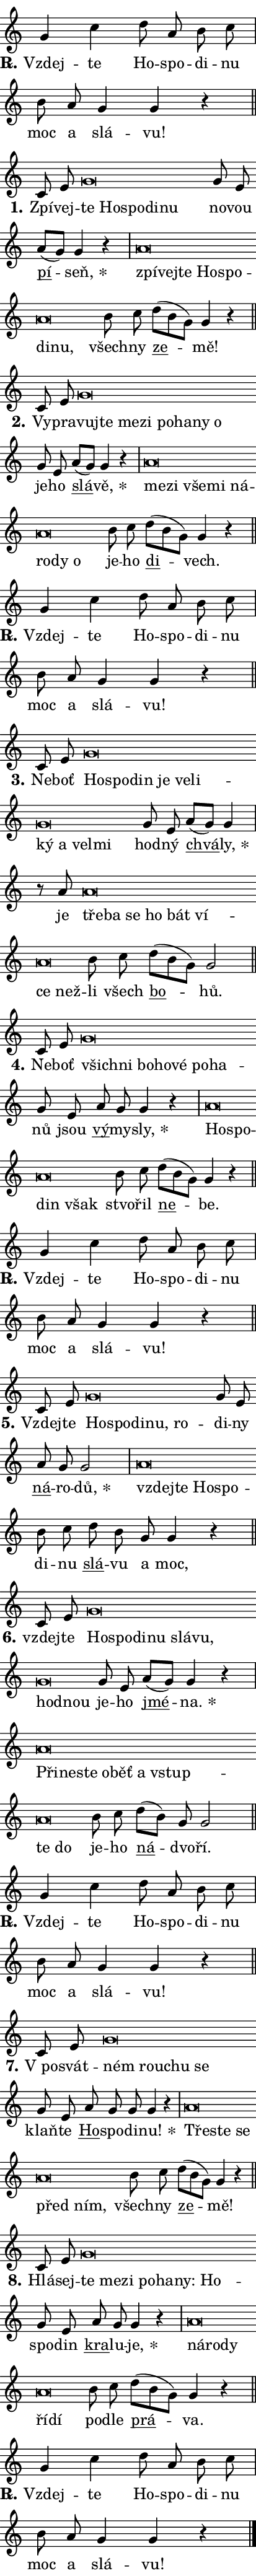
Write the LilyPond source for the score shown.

\version "2.22.1"
\header { tagline = "" }
\paper {
  indent = 0\cm
  top-margin = 0\cm
  right-margin = 0\cm
  bottom-margin = 0\cm
  left-margin = 0\cm
  paper-width = 7\cm
  page-breaking = #ly:one-page-breaking
  system-system-spacing.basic-distance = #11
  score-system-spacing.basic-distance = #11.3
  ragged-last = ##f
}


%% Author: Thomas Morley
%% https://lists.gnu.org/archive/html/lilypond-user/2020-05/msg00002.html
#(define (line-position grob)
"Returns position of @var[grob} in current system:
   @code{'start}, if at first time-step
   @code{'end}, if at last time-step
   @code{'middle} otherwise
"
  (let* ((col (ly:item-get-column grob))
         (ln (ly:grob-object col 'left-neighbor))
         (rn (ly:grob-object col 'right-neighbor))
         (col-to-check-left (if (ly:grob? ln) ln col))
         (col-to-check-right (if (ly:grob? rn) rn col))
         (break-dir-left
           (and
             (ly:grob-property col-to-check-left 'non-musical #f)
             (ly:item-break-dir col-to-check-left)))
         (break-dir-right
           (and
             (ly:grob-property col-to-check-right 'non-musical #f)
             (ly:item-break-dir col-to-check-right))))
        (cond ((eqv? 1 break-dir-left) 'start)
              ((eqv? -1 break-dir-right) 'end)
              (else 'middle))))

#(define (tranparent-at-line-position vctor)
  (lambda (grob)
  "Relying on @code{line-position} select the relevant enry from @var{vctor}.
Used to determine transparency,"
    (case (line-position grob)
      ((end) (not (vector-ref vctor 0)))
      ((middle) (not (vector-ref vctor 1)))
      ((start) (not (vector-ref vctor 2))))))

noteHeadBreakVisibility =
#(define-music-function (break-visibility)(vector?)
"Makes @code{NoteHead}s transparent relying on @var{break-visibility}"
#{
  \override NoteHead.transparent =
    #(tranparent-at-line-position break-visibility)
#})

#(define delete-ledgers-for-transparent-note-heads
  (lambda (grob)
    "Reads whether a @code{NoteHead} is transparent.
If so this @code{NoteHead} is removed from @code{'note-heads} from
@var{grob}, which is supposed to be @code{LedgerLineSpanner}.
As a result ledgers are not printed for this @code{NoteHead}"
    (let* ((nhds-array (ly:grob-object grob 'note-heads))
           (nhds-list
             (if (ly:grob-array? nhds-array)
                 (ly:grob-array->list nhds-array)
                 '()))
           ;; Relies on the transparent-property being done before
           ;; Staff.LedgerLineSpanner.after-line-breaking is executed.
           ;; This is fragile ...
           (to-keep
             (remove
               (lambda (nhd)
                 (ly:grob-property nhd 'transparent #f))
               nhds-list)))
      ;; TODO find a better method to iterate over grob-arrays, similiar
      ;; to filter/remove etc for lists
      ;; For now rebuilt from scratch
      (set! (ly:grob-object grob 'note-heads)  '())
      (for-each
        (lambda (nhd)
          (ly:pointer-group-interface::add-grob grob 'note-heads nhd))
        to-keep))))

hideNotes = {
  \noteHeadBreakVisibility #begin-of-line-visible
}
unHideNotes = {
  \noteHeadBreakVisibility #all-visible
}

% work-around for resetting accidentals
% https://lilypond.org/doc/v2.23/Documentation/notation/displaying-rhythms#unmetered-music
cadenzaMeasure = {
  \cadenzaOff
  \partial 1024 s1024
  \cadenzaOn
}

#(define-markup-command (accent layout props text) (markup?)
  "Underline accented syllable"
  (interpret-markup layout props
    #{\markup \override #'(offset . 4.3) \underline { #text }#}))

responsum = \markup \concat {
  "R" \hspace #-1.05 \path #0.1 #'((moveto 0 0.07) (lineto 0.9 0.8)) \hspace #0.05 "."
}

\layout {
    \context {
        \Staff
        \remove "Time_signature_engraver"
        \override LedgerLineSpanner.after-line-breaking = #delete-ledgers-for-transparent-note-heads
    }
    \context {
        \Voice {
            \override NoteHead.output-attributes = #'((class . "notehead"))
            \override Hairpin.height = #0.55
        }
    }
    \context {
        \Lyrics {
            \override StanzaNumber.output-attributes = #'((class . "stanzanumber"))
            \override LyricSpace.minimum-distance = #0.9
            \override LyricText.font-name = #"TeX Gyre Schola"
            \override LyricText.font-size = 1
            \override StanzaNumber.font-name = #"TeX Gyre Schola Bold"
            \override StanzaNumber.font-size = 1
        }
    }
}

% magnetic-lyrics.ily
%
%   written by
%     Jean Abou Samra <jean@abou-samra.fr>
%     Werner Lemberg <wl@gnu.org>
%
%   adapted by
%     Jiri Hon <jiri.hon@gmail.com>
%
% Version 2022-Apr-15

% https://www.mail-archive.com/lilypond-user@gnu.org/msg149350.html

#(define (Left_hyphen_pointer_engraver context)
   "Collect syllable-hyphen-syllable occurrences in lyrics and store
them in properties.  This engraver only looks to the left.  For
example, if the lyrics input is @code{foo -- bar}, it does the
following.

@itemize @bullet
@item
Set the @code{text} property of the @code{LyricHyphen} grob between
@q{foo} and @q{bar} to @code{foo}.

@item
Set the @code{left-hyphen} property of the @code{LyricText} grob with
text @q{foo} to the @code{LyricHyphen} grob between @q{foo} and
@q{bar}.
@end itemize

Use this auxiliary engraver in combination with the
@code{lyric-@/text::@/apply-@/magnetic-@/offset!} hook."
   (let ((hyphen #f)
         (text #f))
     (make-engraver
      (acknowledgers
       ((lyric-syllable-interface engraver grob source-engraver)
        (set! text grob)))
      (end-acknowledgers
       ((lyric-hyphen-interface engraver grob source-engraver)
        ;(when (not (grob::has-interface grob 'lyric-space-interface))
          (set! hyphen grob)));)
      ((stop-translation-timestep engraver)
       (when (and text hyphen)
         (ly:grob-set-object! text 'left-hyphen hyphen))
       (set! text #f)
       (set! hyphen #f)))))

#(define (lyric-text::apply-magnetic-offset! grob)
   "If the space between two syllables is less than the value in
property @code{LyricText@/.details@/.squash-threshold}, move the right
syllable to the left so that it gets concatenated with the left
syllable.

Use this function as a hook for
@code{LyricText@/.after-@/line-@/breaking} if the
@code{Left_@/hyphen_@/pointer_@/engraver} is active."
   (let ((hyphen (ly:grob-object grob 'left-hyphen #f)))
     (when hyphen
       (let ((left-text (ly:spanner-bound hyphen LEFT)))
         (when (grob::has-interface left-text 'lyric-syllable-interface)
           (let* ((common (ly:grob-common-refpoint grob left-text X))
                  (this-x-ext (ly:grob-extent grob common X))
                  (left-x-ext
                   (begin
                     ;; Trigger magnetism for left-text.
                     (ly:grob-property left-text 'after-line-breaking)
                     (ly:grob-extent left-text common X)))
                  ;; `delta` is the gap width between two syllables.
                  (delta (- (interval-start this-x-ext)
                            (interval-end left-x-ext)))
                  (details (ly:grob-property grob 'details))
                  (threshold (assoc-get 'squash-threshold details 0.2)))
             (when (< delta threshold)
               (let* (;; We have to manipulate the input text so that
                      ;; ligatures crossing syllable boundaries are not
                      ;; disabled.  For languages based on the Latin
                      ;; script this is essentially a beautification.
                      ;; However, for non-Western scripts it can be a
                      ;; necessity.
                      (lt (ly:grob-property left-text 'text))
                      (rt (ly:grob-property grob 'text))
                      (is-space (grob::has-interface hyphen 'lyric-space-interface))
                      (space (if is-space " " ""))
                      (space-markup (grob-interpret-markup grob " "))
                      (space-size (interval-length (ly:stencil-extent space-markup X)))
                      (extra-delta (if is-space space-size 0))
                      ;; Append new syllable.
                      (ltrt-space (if (and (string? lt) (string? rt))
                                (string-append lt space rt)
                                (make-concat-markup (list lt space rt))))
                      ;; Right-align `ltrt` to the right side.
                      (ltrt-space-markup (grob-interpret-markup
                               grob
                               (make-translate-markup
                                (cons (interval-length this-x-ext) 0)
                                (make-right-align-markup ltrt-space)))))
                 (begin
                   ;; Don't print `left-text`.
                   (ly:grob-set-property! left-text 'stencil #f)
                   ;; Set text and stencil (which holds all collected
                   ;; syllables so far) and shift it to the left.
                   (ly:grob-set-property! grob 'text ltrt-space)
                   (ly:grob-set-property! grob 'stencil ltrt-space-markup)
                   (ly:grob-translate-axis! grob (- (- delta extra-delta)) X))))))))))


#(define (lyric-hyphen::displace-bounds-first grob)
   ;; Make very sure this callback isn't triggered too early.
   (let ((left (ly:spanner-bound grob LEFT))
         (right (ly:spanner-bound grob RIGHT)))
     (ly:grob-property left 'after-line-breaking)
     (ly:grob-property right 'after-line-breaking)
     (ly:lyric-hyphen::print grob)))

squashThreshold = #0.4

\layout {
  \context {
    \Lyrics
    \consists #Left_hyphen_pointer_engraver
    \override LyricText.after-line-breaking =
      #lyric-text::apply-magnetic-offset!
    \override LyricHyphen.stencil = #lyric-hyphen::displace-bounds-first
    \override LyricText.details.squash-threshold = \squashThreshold
    \override LyricHyphen.minimum-distance = 0
    \override LyricHyphen.minimum-length = \squashThreshold
  }
}

squash = \override LyricText.details.squash-threshold = 9999
unSquash = \override LyricText.details.squash-threshold = \squashThreshold

left = \override LyricText.self-alignment-X = #LEFT
unLeft = \revert LyricText.self-alignment-X

starOffset = #(lambda (grob) 
                (let ((x_offset (ly:self-alignment-interface::aligned-on-x-parent grob)))
                  (if (= x_offset 0) 0 (+ x_offset 1.2))))

star = #(define-music-function (syllable)(string?)
"Append star separator at the end of a syllable"
#{
  \once \override LyricText.X-offset = #starOffset
  \lyricmode { \markup {
    #syllable
    \override #'((font-name . "TeX Gyre Schola Bold")) \hspace #0.2 \lower #0.65 \larger "*"
  } }
#})

starAccent = #(define-music-function (syllable)(string?)
"Append star separator at the end of a syllable and make accent"
#{
  \once \override LyricText.X-offset = #starOffset
  \lyricmode { \markup {
    \accent #syllable
    \override #'((font-name . "TeX Gyre Schola Bold")) \hspace #0.2 \lower #0.65 \larger "*"
  } }
#})

breath = #(define-music-function (syllable)(string?)
"Append breathing indicator at the end of a syllable"
#{
  \lyricmode { \markup { #syllable "+" } }
#})

optionalBreath = #(define-music-function (syllable)(string?)
"Append optional breathing indicator at the end of a syllable"
#{
  \lyricmode { \markup { #syllable "(+)" } }
#})


\score {
    <<
        \new Voice = "melody" { \cadenzaOn \key c \major \relative { g'4 c \bar "" d8 a b c \cadenzaMeasure \bar "|" b \bar "" a g4 g r \cadenzaMeasure \bar "||" \break } }
        \new Lyrics \lyricsto "melody" { \lyricmode { \set stanza = \responsum
Vzdej -- te Ho -- spo -- di -- nu moc a slá -- vu! } }
    >>
    \layout {}
}

\score {
    <<
        \new Voice = "melody" { \cadenzaOn \key c \major \relative { c'8 e g\breve*1/16 \hideNotes \breve*1/16 \bar "" \breve*1/16 \bar "" \breve*1/16 \breve*1/16 \bar "" \unHideNotes g8 e \bar "" a[( g)] g4 r \cadenzaMeasure \bar "|" a\breve*1/16 \hideNotes \breve*1/16 \bar "" \breve*1/16 \bar "" \breve*1/16 \bar "" \breve*1/16 \bar "" \breve*1/16 \breve*1/16 \bar "" \unHideNotes b8 c \bar "" d[( b g)] g4 r \cadenzaMeasure \bar "||" \break } }
        \new Lyrics \lyricsto "melody" { \lyricmode { \set stanza = "1."
Zpí -- vej -- \left te \squash Ho -- spo -- di -- nu \unLeft \unSquash no -- vou \markup \accent pí -- \star seň, \left zpí -- \squash vej -- te Ho -- spo -- di -- nu, \unLeft \unSquash všech -- ny \markup \accent ze -- mě! } }
    >>
    \layout {}
}

\score {
    <<
        \new Voice = "melody" { \cadenzaOn \key c \major \relative { c'8 e g\breve*1/16 \hideNotes \breve*1/16 \bar "" \breve*1/16 \bar "" \breve*1/16 \bar "" \breve*1/16 \bar "" \breve*1/16 \bar "" \breve*1/16 \breve*1/16 \bar "" \unHideNotes g8 e \bar "" a[( g)] g4 r \cadenzaMeasure \bar "|" a\breve*1/16 \hideNotes \breve*1/16 \bar "" \breve*1/16 \bar "" \breve*1/16 \bar "" \breve*1/16 \bar "" \breve*1/16 \bar "" \breve*1/16 \breve*1/16 \bar "" \unHideNotes b8 c \bar "" d[( b g)] g4 r \cadenzaMeasure \bar "||" \break } }
        \new Lyrics \lyricsto "melody" { \lyricmode { \set stanza = "2."
Vy -- pra -- \left vuj -- \squash te me -- zi po -- ha -- ny o \unLeft \unSquash je -- ho \markup \accent slá -- \star vě, \left me -- \squash zi vše -- mi ná -- ro -- dy o \unLeft \unSquash je -- ho \markup \accent di -- vech. } }
    >>
    \layout {}
}

\score {
    <<
        \new Voice = "melody" { \cadenzaOn \key c \major \relative { g'4 c \bar "" d8 a b c \cadenzaMeasure \bar "|" b \bar "" a g4 g r \cadenzaMeasure \bar "||" \break } }
        \new Lyrics \lyricsto "melody" { \lyricmode { \set stanza = \responsum
Vzdej -- te Ho -- spo -- di -- nu moc a slá -- vu! } }
    >>
    \layout {}
}

\score {
    <<
        \new Voice = "melody" { \cadenzaOn \key c \major \relative { c'8 e g\breve*1/16 \hideNotes \breve*1/16 \bar "" \breve*1/16 \bar "" \breve*1/16 \bar "" \breve*1/16 \bar "" \breve*1/16 \bar "" \breve*1/16 \bar "" \breve*1/16 \bar "" \breve*1/16 \breve*1/16 \bar "" \unHideNotes g8 e \bar "" a[( g)] g4 \cadenzaMeasure \bar "|" r8 a8 a\breve*1/16 \hideNotes \breve*1/16 \bar "" \breve*1/16 \bar "" \breve*1/16 \bar "" \breve*1/16 \bar "" \breve*1/16 \bar "" \breve*1/16 \breve*1/16 \bar "" \unHideNotes b8 c \bar "" d[( b g)] g2 \cadenzaMeasure \bar "||" \break } }
        \new Lyrics \lyricsto "melody" { \lyricmode { \set stanza = "3."
Ne -- boť \left Ho -- \squash spo -- din je ve -- li -- ký a vel -- mi \unLeft \unSquash hod -- ný \markup \accent chvá -- \star ly, je \left tře -- \squash ba se ho bát ví -- ce než -- \unLeft \unSquash li všech \markup \accent bo -- hů. } }
    >>
    \layout {}
}

\score {
    <<
        \new Voice = "melody" { \cadenzaOn \key c \major \relative { c'8 e g\breve*1/16 \hideNotes \breve*1/16 \bar "" \breve*1/16 \bar "" \breve*1/16 \bar "" \breve*1/16 \bar "" \breve*1/16 \breve*1/16 \bar "" \unHideNotes g8 e \bar "" a g g4 r \cadenzaMeasure \bar "|" a\breve*1/16 \hideNotes \breve*1/16 \bar "" \breve*1/16 \breve*1/16 \bar "" \unHideNotes b8 c \bar "" d[( b g)] g4 r \cadenzaMeasure \bar "||" \break } }
        \new Lyrics \lyricsto "melody" { \lyricmode { \set stanza = "4."
Ne -- boť \left všich -- \squash ni bo -- ho -- vé po -- ha -- \unLeft \unSquash nů jsou \markup \accent vý -- my -- \star sly, \left Ho -- \squash spo -- din však \unLeft \unSquash stvo -- řil \markup \accent ne -- be. } }
    >>
    \layout {}
}

\score {
    <<
        \new Voice = "melody" { \cadenzaOn \key c \major \relative { g'4 c \bar "" d8 a b c \cadenzaMeasure \bar "|" b \bar "" a g4 g r \cadenzaMeasure \bar "||" \break } }
        \new Lyrics \lyricsto "melody" { \lyricmode { \set stanza = \responsum
Vzdej -- te Ho -- spo -- di -- nu moc a slá -- vu! } }
    >>
    \layout {}
}

\score {
    <<
        \new Voice = "melody" { \cadenzaOn \key c \major \relative { c'8 e g\breve*1/16 \hideNotes \breve*1/16 \bar "" \breve*1/16 \bar "" \breve*1/16 \breve*1/16 \bar "" \unHideNotes g8 e \bar "" a g g2 \cadenzaMeasure \bar "|" a\breve*1/16 \hideNotes \breve*1/16 \bar "" \breve*1/16 \breve*1/16 \bar "" \unHideNotes b8 c \bar "" d b g g4 r \cadenzaMeasure \bar "||" \break } }
        \new Lyrics \lyricsto "melody" { \lyricmode { \set stanza = "5."
Vzdej -- te \left Ho -- \squash spo -- di -- nu, ro -- \unLeft \unSquash di -- ny \markup \accent ná -- ro -- \star dů, \left vzdej -- \squash te Ho -- spo -- \unLeft \unSquash di -- nu \markup \accent slá -- vu a moc, } }
    >>
    \layout {}
}

\score {
    <<
        \new Voice = "melody" { \cadenzaOn \key c \major \relative { c'8 e g\breve*1/16 \hideNotes \breve*1/16 \bar "" \breve*1/16 \bar "" \breve*1/16 \bar "" \breve*1/16 \bar "" \breve*1/16 \bar "" \breve*1/16 \breve*1/16 \bar "" \unHideNotes g8 e \bar "" a[( g)] g4 r \cadenzaMeasure \bar "|" a\breve*1/16 \hideNotes \breve*1/16 \bar "" \breve*1/16 \bar "" \breve*1/16 \bar "" \breve*1/16 \bar "" \breve*1/16 \bar "" \breve*1/16 \bar "" \breve*1/16 \breve*1/16 \bar "" \unHideNotes b8 c \bar "" d[( b)] g g2 \cadenzaMeasure \bar "||" \break } }
        \new Lyrics \lyricsto "melody" { \lyricmode { \set stanza = "6."
vzdej -- te \left Ho -- \squash spo -- di -- nu slá -- vu, hod -- nou \unLeft \unSquash je -- ho \markup \accent jmé -- \star na. \left Při -- \squash ne -- ste o -- běť a vstup -- te do \unLeft \unSquash je -- ho \markup \accent ná -- dvo -- ří. } }
    >>
    \layout {}
}

\score {
    <<
        \new Voice = "melody" { \cadenzaOn \key c \major \relative { g'4 c \bar "" d8 a b c \cadenzaMeasure \bar "|" b \bar "" a g4 g r \cadenzaMeasure \bar "||" \break } }
        \new Lyrics \lyricsto "melody" { \lyricmode { \set stanza = \responsum
Vzdej -- te Ho -- spo -- di -- nu moc a slá -- vu! } }
    >>
    \layout {}
}

\score {
    <<
        \new Voice = "melody" { \cadenzaOn \key c \major \relative { c'8 e g\breve*1/16 \hideNotes \breve*1/16 \bar "" \breve*1/16 \breve*1/16 \bar "" \unHideNotes g8 e \bar "" a g g g4 r \cadenzaMeasure \bar "|" a\breve*1/16 \hideNotes \breve*1/16 \bar "" \breve*1/16 \bar "" \breve*1/16 \breve*1/16 \bar "" \unHideNotes b8 c \bar "" d[( b g)] g4 r \cadenzaMeasure \bar "||" \break } }
        \new Lyrics \lyricsto "melody" { \lyricmode { \set stanza = "7."
"V po" -- svát -- \left ném \squash rou -- chu se \unLeft \unSquash klaň -- te \markup \accent Ho -- spo -- di -- \star nu! \left Tře -- \squash ste se před ním, \unLeft \unSquash všech -- ny \markup \accent ze -- mě! } }
    >>
    \layout {}
}

\score {
    <<
        \new Voice = "melody" { \cadenzaOn \key c \major \relative { c'8 e g\breve*1/16 \hideNotes \breve*1/16 \bar "" \breve*1/16 \bar "" \breve*1/16 \bar "" \breve*1/16 \bar "" \breve*1/16 \breve*1/16 \bar "" \unHideNotes g8 e \bar "" a g g4 r \cadenzaMeasure \bar "|" a\breve*1/16 \hideNotes \breve*1/16 \bar "" \breve*1/16 \bar "" \breve*1/16 \breve*1/16 \bar "" \unHideNotes b8 c \bar "" d[( b g)] g4 r \cadenzaMeasure \bar "||" \break } }
        \new Lyrics \lyricsto "melody" { \lyricmode { \set stanza = "8."
Hlá -- sej -- \left te \squash me -- zi po -- ha -- ny: Ho -- \unLeft \unSquash spo -- din \markup \accent kra -- lu -- \star je, \left ná -- \squash ro -- dy ří -- dí \unLeft \unSquash po -- dle \markup \accent prá -- va. } }
    >>
    \layout {}
}

\score {
    <<
        \new Voice = "melody" { \cadenzaOn \key c \major \relative { g'4 c \bar "" d8 a b c \cadenzaMeasure \bar "|" b \bar "" a g4 g r \cadenzaMeasure \bar "||" \break } \bar "|." }
        \new Lyrics \lyricsto "melody" { \lyricmode { \set stanza = \responsum
Vzdej -- te Ho -- spo -- di -- nu moc a slá -- vu! } }
    >>
    \layout {}
}
